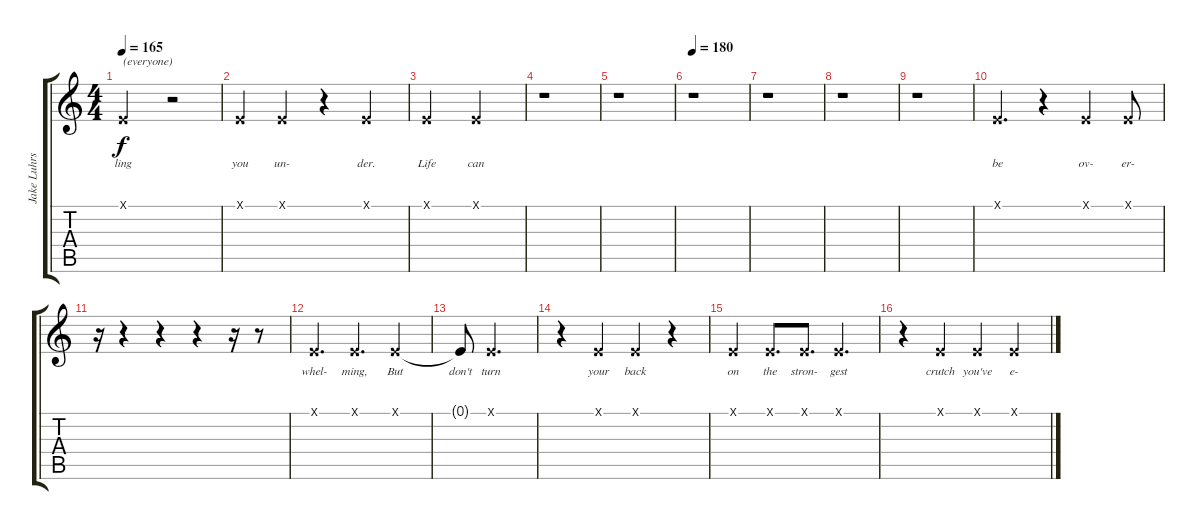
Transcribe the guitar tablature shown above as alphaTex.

\track ("Jake Luhrs (Vocals)" "Jake Luhrs") {instrument voiceoohs}
\staff {score tabs}
\tuning (E4 B3 G3 D3 A2 E2) {hide}
\ts (4 4)
\tempo 165
\clef g2
\ks c
0.1{x}.2{txt "(everyone)" lyrics (0 "ling") lyrics (1 "") lyrics (2 "") lyrics (3 "") lyrics (4 "") dy f} r.2 |
0.1{x}.4{lyrics (0 "you") lyrics (1 "") lyrics (2 "") lyrics (3 "") lyrics (4 "")} 0.1{x}.4{lyrics (0 "un-") lyrics (1 "") lyrics (2 "") lyrics (3 "") lyrics (4 "")} r.4 0.1{x}.4{lyrics (0 "der.") lyrics (1 "") lyrics (2 "") lyrics (3 "") lyrics (4 "")} |
0.1{x}.2{lyrics (0 "Life") lyrics (1 "") lyrics (2 "") lyrics (3 "") lyrics (4 "")} 0.1{x}.2{lyrics (0 "can") lyrics (1 "") lyrics (2 "") lyrics (3 "") lyrics (4 "")} |
r.1 |
r.1 |
\tempo 180
r.1 |
r.1 |
r.1 |
r.1 |
0.1{x}.4{d lyrics (0 "be") lyrics (1 "") lyrics (2 "") lyrics (3 "") lyrics (4 "")} r.4 0.1{x}.4{lyrics (0 "ov-") lyrics (1 "") lyrics (2 "") lyrics (3 "") lyrics (4 "")} 0.1{x}.8{lyrics (0 "er-") lyrics (1 "") lyrics (2 "") lyrics (3 "") lyrics (4 "")} |
r.16 r.4 r.4 r.4 r.16 r.8 |
0.1{x}.4{d lyrics (0 "whel-") lyrics (1 "") lyrics (2 "") lyrics (3 "") lyrics (4 "")} 0.1{x}.4{d lyrics (0 "ming,") lyrics (1 "") lyrics (2 "") lyrics (3 "") lyrics (4 "")} 0.1{x}.4{lyrics (0 "But") lyrics (1 "") lyrics (2 "") lyrics (3 "") lyrics (4 "")} |
0.1{t}.8{lyrics (0 "don't") lyrics (1 "") lyrics (2 "") lyrics (3 "") lyrics (4 "")} 0.1{x}.2{d lyrics (0 "turn") lyrics (1 "") lyrics (2 "") lyrics (3 "") lyrics (4 "")} |
r.4 0.1{x}.4{lyrics (0 "your") lyrics (1 "") lyrics (2 "") lyrics (3 "") lyrics (4 "")} 0.1{x}.4{lyrics (0 "back") lyrics (1 "") lyrics (2 "") lyrics (3 "") lyrics (4 "")} r.4 |
0.1{x}.4{lyrics (0 "on") lyrics (1 "") lyrics (2 "") lyrics (3 "") lyrics (4 "")} 0.1{x}.8{d lyrics (0 "the") lyrics (1 "") lyrics (2 "") lyrics (3 "") lyrics (4 "")} 0.1{x}.8{d lyrics (0 "stron-") lyrics (1 "") lyrics (2 "") lyrics (3 "") lyrics (4 "")} 0.1{x}.4{d lyrics (0 "gest") lyrics (1 "") lyrics (2 "") lyrics (3 "") lyrics (4 "")} |
r.4 0.1{x}.4{lyrics (0 "crutch") lyrics (1 "") lyrics (2 "") lyrics (3 "") lyrics (4 "")} 0.1{x}.4{lyrics (0 "you've") lyrics (1 "") lyrics (2 "") lyrics (3 "") lyrics (4 "")} 0.1{x}.4{lyrics (0 "e-") lyrics (1 "") lyrics (2 "") lyrics (3 "") lyrics (4 "")}
